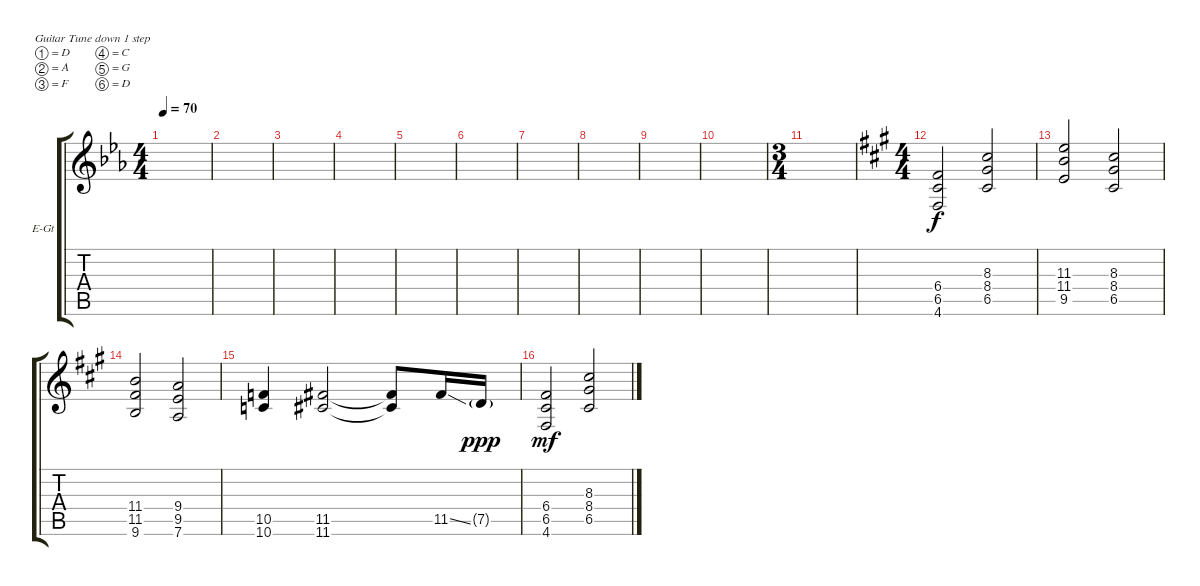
\defaultSystemsLayout 4
\bracketExtendMode groupsimilarinstruments
\firstSystemTrackNameOrientation horizontal
\otherSystemsTrackNameOrientation horizontal
\track ("Rhytm Guitar" "E-Gt") {instrument overdrivenguitar}
\staff {score tabs}
\tuning (D4 A3 F3 C3 G2 D2)
\ts (4 4)
\tempo 70
\clef g2
\ks cminor
|
|
|
|
|
|
|
|
|
|
\ts (3 4)
|
\ts (4 4)
\ks f#minor
(6.4 6.5 4.6).2 (8.3 8.4 6.5).2 |
(11.3 11.4 9.5).2 (8.3 8.4 6.5).2 |
(11.4 11.5 9.6).2 (9.4 9.5 7.6).2 |
(10.5 10.6).4 (11.5 11.6).2 (11.6{t} 11.5{t}).8 11.5{ss}.16 7.5{g}.16{dy ppp} |
(6.4 6.5 4.6).2{dy mf} (8.3 8.4 6.5).2
